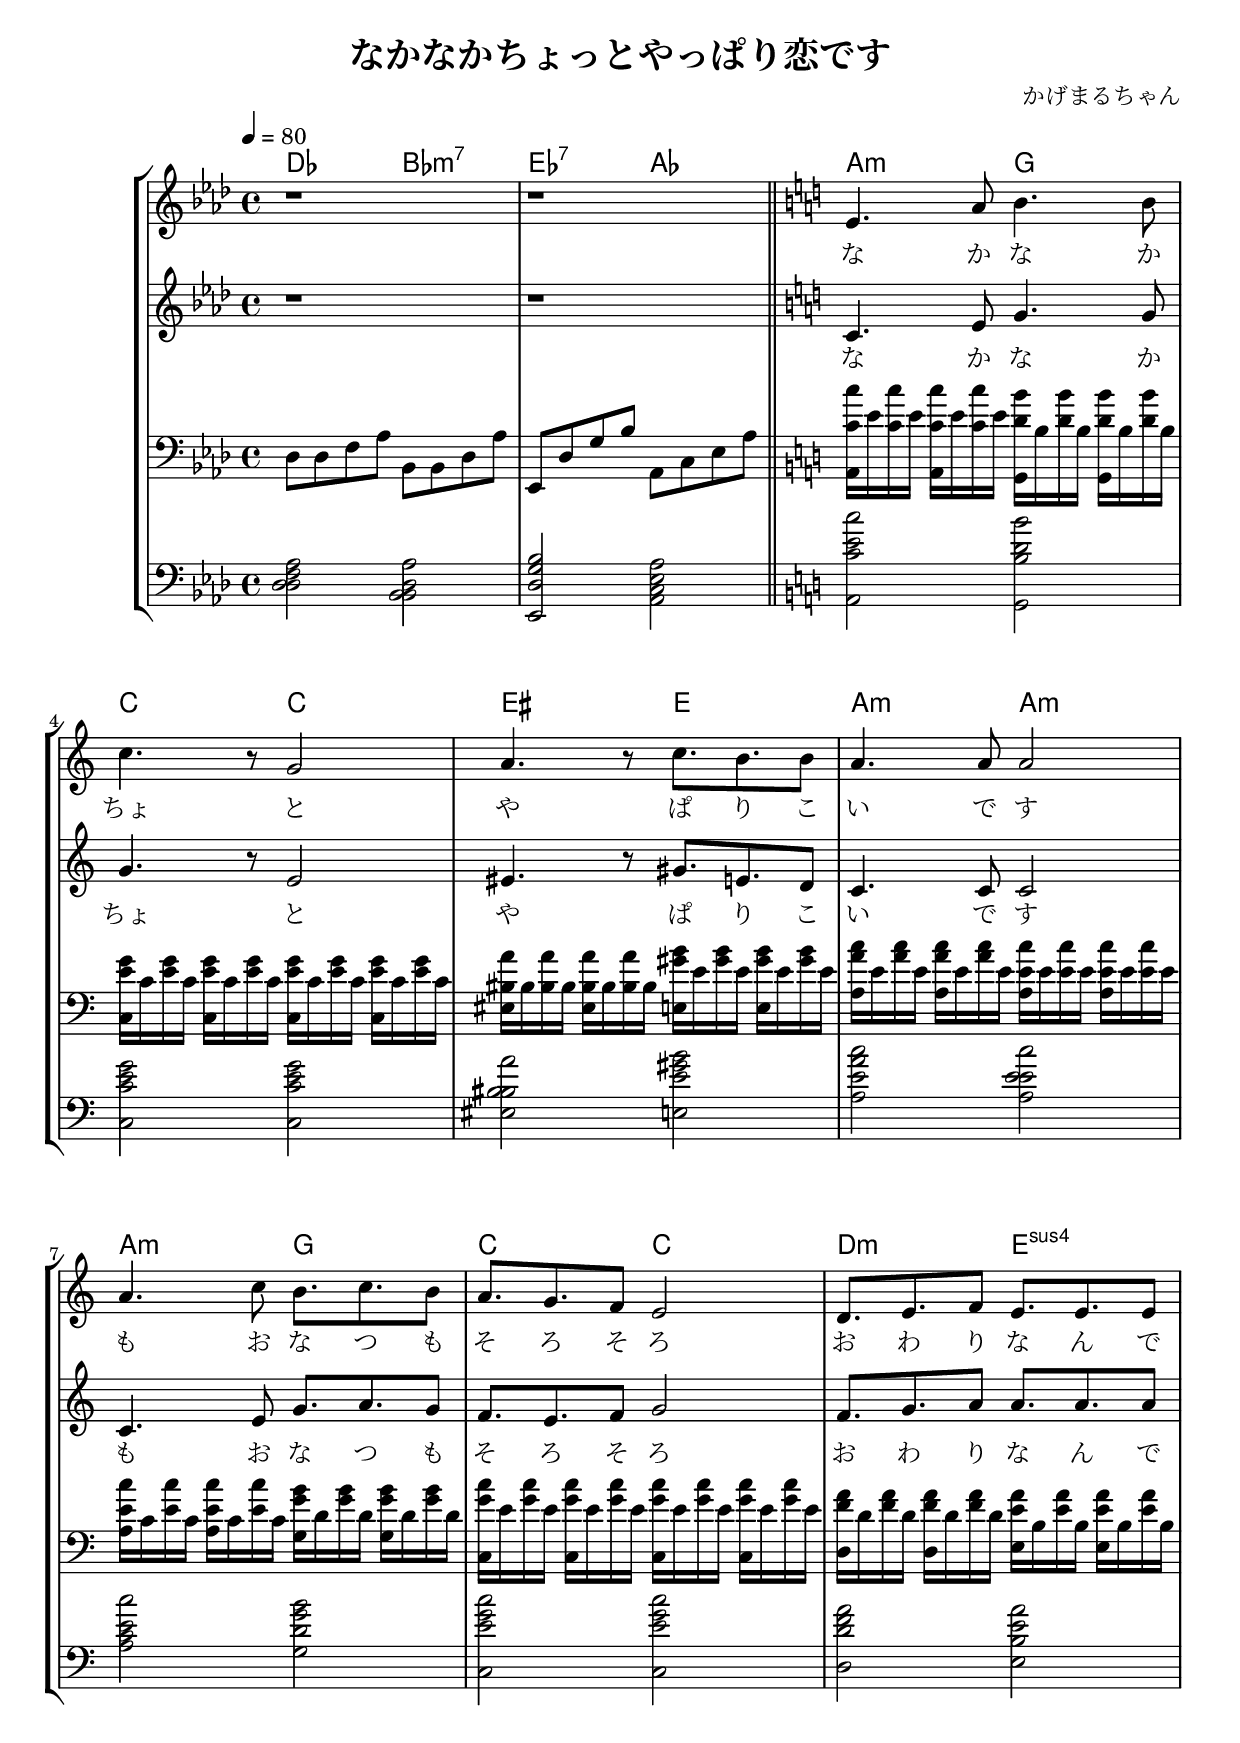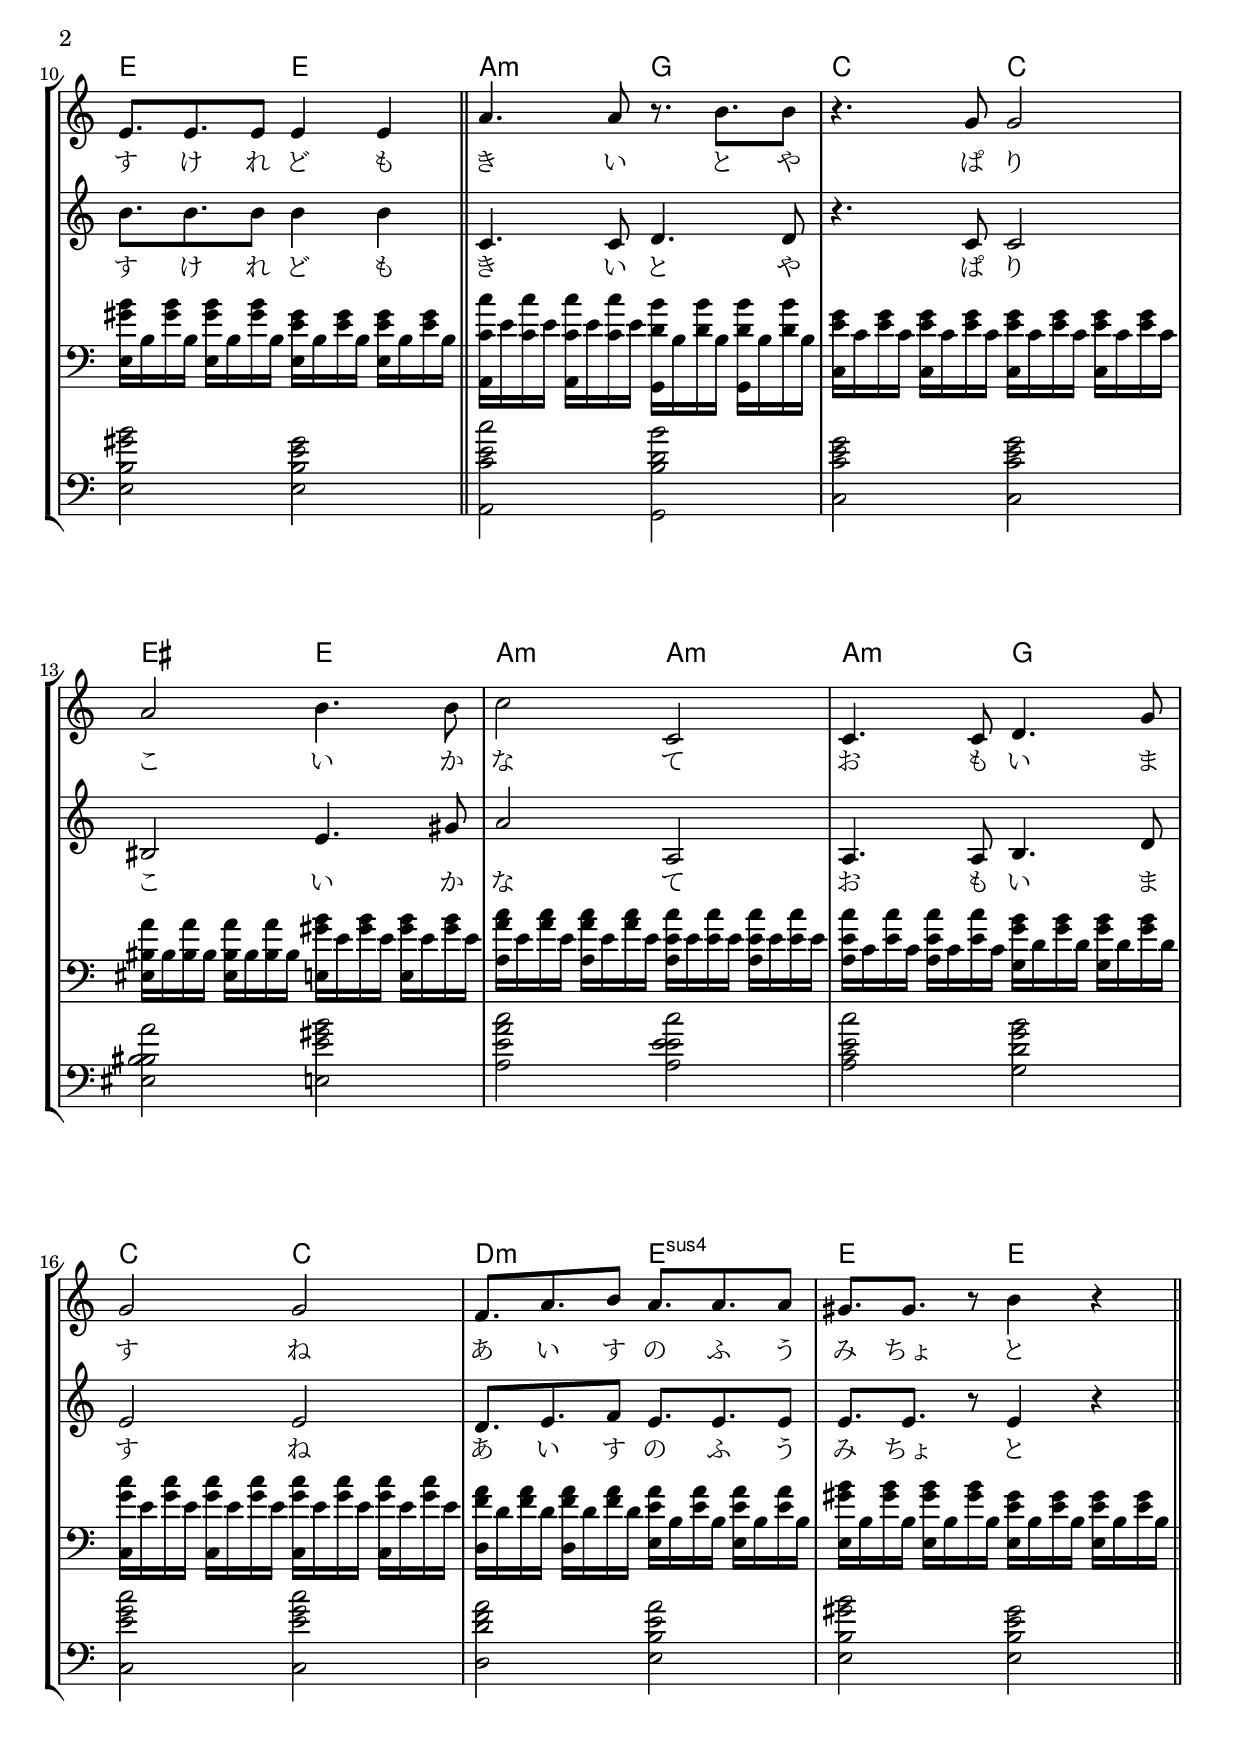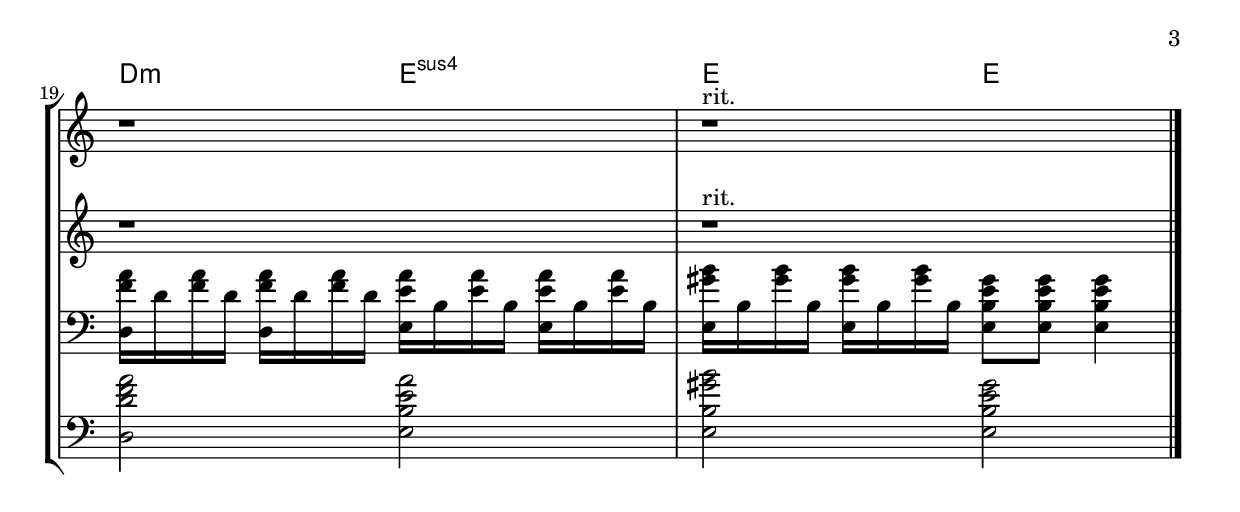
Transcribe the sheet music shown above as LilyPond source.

\version "2.12.1"

\header {
	title = \markup {なかなかちょっとやっぱり恋です}
	composer = \markup \center-column {かげまるちゃん}
}

harmony = \chordmode {
	des2 bes:min7 es:7 as 

	a:m g c c eis e a:m a:m a:m g c c d:m e:sus4 e e 

	a:m g c c eis e a:m a:m a:m g c c d:m e:sus4 e e 

	d:m e:sus4 e e 
}

melody = {
	\key as \major
	\tempo 4 = 80
	r1 | r1   
	\set Staff.midiInstrument = #"mmi0.34"
		\key c \major
e'4.  a'8  b'4.  b'8 
	c''4.  r8  g'2 
	a'4.  r8  c''8.  b'8.  b'8 
	a'4.  a'8  a'2 
	a'4.  c''8  b'8.  c''8.  b'8 
	a'8.  g'8.  f'8  e'2 
	d'8.  e'8.  f'8  e'8.  e'8.  e'8 
	e'8.  e'8.  e'8  e'4  e'4
	\set Staff.midiInstrument = #"mmi0.34"
	a'4.  a'8  r8.  b'8.  b'8 
	r4.  g'8  g'2 
	a'2  b'4.  b'8 
	c''2  c'2 
	c'4.  c'8  d'4.  g'8 
	g'2  g'2 
	f'8.  a'8.  b'8  a'8.  a'8.  a'8 
	gis'8.  gis'8.  r8  b'4  	r4 	r1 | r1^"rit." \bar "|."
}

words = \lyricmode {
	
	な  か  な  か  ちょ  と  や  ぱ  り  こ  い  で  す  も  お  な  つ  も  そ  ろ  そ  ろ  お  わ  り  な  ん  で  す  け  れ  ど  も  
	き  い  と  や  ぱ  り  こ  い  か  な  て  お  も  い  ま  す  ね  あ  い  す  の  ふ  う  み  ちょ  と  
	
}

secondmelody = {
	\key as \major
	\tempo 4 = 80
	r1 | r1   
	\set Staff.midiInstrument = #"fss0.32"
		\key c \major
c'4.  e'8  g'4.  g'8 
	g'4.  r8  e'2 
	eis'4.  r8  gis'8.  e'8.  d'8 
	c'4.  c'8  c'2 
	c'4.  e'8  g'8.  a'8.  g'8 
	f'8.  e'8.  f'8  g'2 
	f'8.  g'8.  a'8  a'8.  a'8.  a'8 
	b'8.  b'8.  b'8  b'4  b'4
	\set Staff.midiInstrument = #"fss0.32"
	c'4.  c'8  d'4.  d'8 
	r4.  c'8  c'2 
	bis2  e'4.  gis'8 
	a'2  a2 
	a4.  a8  b4.  d'8 
	e'2  e'2 
	d'8.  e'8.  f'8  e'8.  e'8.  e'8 
	e'8.  e'8.  r8  e'4  	r4 	r1 | r1^"rit." \bar "|."
}

secondwords = \lyricmode {
	
	な  か  な  か  ちょ  と  や  ぱ  り  こ  い  で  す  も  お  な  つ  も  そ  ろ  そ  ろ  お  わ  り  な  ん  で  す  け  れ  ど  も  
	き  い  と  や  ぱ  り  こ  い  か  な  て  お  も  い  ま  す  ね  あ  い  す  の  ふ  う  み  ちょ  と  
	
}

tempochange = {
	\tempo 4 = 80
	r1 | r1 \bar "||"
	\tempo 4 = 80
	r1 | r1 | r1 | r1 | r1 | r1 | r1 | r1 \bar "||"
	\tempo 4 = 80
	r1 | r1 | r1 | r1 | r1 | r1 | r1 | r1 \bar "||"
	\tempo 4 = 80
	r1 | \tempo 4 = 60 r2 \tempo 4 = 53 r2 \bar "|."
}

mainacc = {
	\clef bass
	\set Staff.midiInstrument = #"Acoustic Guitar (steel)"
	\key as \major
	\tempo 4 = 80
	des8 des8 f8 as8
	bes,8 bes,8 des8 as8
	es,8 des8 g8 bes8
	as,8 c8 es8 as8
	\bar "||"

	\set Staff.midiInstrument = #"Shakuhachi"
	\key c \major
	<a, c' c''>16 e'16 <c' c''>16 e'16   <a, c' c''>16 e'16 <c' c''>16 e'16
	<g, d' b'>16 b16 <d' b'>16 b16   <g, d' b'>16 b16 <d' b'>16 b16
	<c e' g'>16 c'16 <e' g'>16 c'16   <c e' g'>16 c'16 <e' g'>16 c'16
	<c e' g'>16 c'16 <e' g'>16 c'16   <c e' g'>16 c'16 <e' g'>16 c'16
	<eis bis a'>16 bis16 <bis a'>16 bis16   <eis bis a'>16 bis16 <bis a'>16 bis16
	<e gis' b'>16 e'16 <gis' b'>16 e'16   <e gis' b'>16 e'16 <gis' b'>16 e'16
	<a a' c''>16 e'16 <a' c''>16 e'16   <a a' c''>16 e'16 <a' c''>16 e'16
	<a e' c''>16 e'16 <e' c''>16 e'16   <a e' c''>16 e'16 <e' c''>16 e'16
	<a e' c''>16 c'16 <e' c''>16 c'16   <a e' c''>16 c'16 <e' c''>16 c'16
	<g g' b'>16 d'16 <g' b'>16 d'16   <g g' b'>16 d'16 <g' b'>16 d'16
	<c g' c''>16 e'16 <g' c''>16 e'16   <c g' c''>16 e'16 <g' c''>16 e'16
	<c g' c''>16 e'16 <g' c''>16 e'16   <c g' c''>16 e'16 <g' c''>16 e'16
	<d f' a'>16 d'16 <f' a'>16 d'16   <d f' a'>16 d'16 <f' a'>16 d'16
	<e e' a'>16 b16 <e' a'>16 b16   <e e' a'>16 b16 <e' a'>16 b16
	<e gis' b'>16 b16 <gis' b'>16 b16   <e gis' b'>16 b16 <gis' b'>16 b16
	<e e' gis'>16 b16 <e' gis'>16 b16   <e e' gis'>16 b16 <e' gis'>16 b16
	\bar "||"

	\set Staff.midiInstrument = #"Shamisen"
	<a, c' c''>16 e'16 <c' c''>16 e'16   <a, c' c''>16 e'16 <c' c''>16 e'16
	<g, d' b'>16 b16 <d' b'>16 b16   <g, d' b'>16 b16 <d' b'>16 b16
	<c e' g'>16 c'16 <e' g'>16 c'16   <c e' g'>16 c'16 <e' g'>16 c'16
	<c e' g'>16 c'16 <e' g'>16 c'16   <c e' g'>16 c'16 <e' g'>16 c'16
	<eis bis a'>16 bis16 <bis a'>16 bis16   <eis bis a'>16 bis16 <bis a'>16 bis16
	<e gis' b'>16 e'16 <gis' b'>16 e'16   <e gis' b'>16 e'16 <gis' b'>16 e'16
	<a a' c''>16 e'16 <a' c''>16 e'16   <a a' c''>16 e'16 <a' c''>16 e'16
	<a e' c''>16 e'16 <e' c''>16 e'16   <a e' c''>16 e'16 <e' c''>16 e'16
	<a e' c''>16 c'16 <e' c''>16 c'16   <a e' c''>16 c'16 <e' c''>16 c'16
	<g g' b'>16 d'16 <g' b'>16 d'16   <g g' b'>16 d'16 <g' b'>16 d'16
	<c g' c''>16 e'16 <g' c''>16 e'16   <c g' c''>16 e'16 <g' c''>16 e'16
	<c g' c''>16 e'16 <g' c''>16 e'16   <c g' c''>16 e'16 <g' c''>16 e'16
	<d f' a'>16 d'16 <f' a'>16 d'16   <d f' a'>16 d'16 <f' a'>16 d'16
	<e e' a'>16 b16 <e' a'>16 b16   <e e' a'>16 b16 <e' a'>16 b16
	<e gis' b'>16 b16 <gis' b'>16 b16   <e gis' b'>16 b16 <gis' b'>16 b16
	<e e' gis'>16 b16 <e' gis'>16 b16   <e e' gis'>16 b16 <e' gis'>16 b16
	\bar "||"

	\set Staff.midiInstrument = #"Taiko Drum"
	<d f' a'>16 d'16 <f' a'>16 d'16   <d f' a'>16 d'16 <f' a'>16 d'16
	<e e' a'>16 b16 <e' a'>16 b16   <e e' a'>16 b16 <e' a'>16 b16
	<e gis' b'>16 b16 <gis' b'>16 b16   <e gis' b'>16 b16 <gis' b'>16 b16
	<e b e' gis'>8 <e b e' gis'>8 <e b e' gis'>4
	\bar "|."
}

subacc = {
	\clef bass
	\set Staff.midiInstrument = #"Electric Guitar (clean)"
	\key as \major
	\tempo 4 = 80
	<des des f as>2
	<bes, bes, des as>2
	<es, des g bes>2
	<as, c es as>2
	\bar "||"

	\set Staff.midiInstrument = #"Orchestra Hit"
	\key c \major
	<a, e' c' c''>2
	<g, b d' b'>2
	<c c' e' g'>2
	<c c' e' g'>2
	<eis bis bis a'>2
	<e e' gis' b'>2
	<a e' a' c''>2
	<a e' e' c''>2
	<a c' e' c''>2
	<g d' g' b'>2
	<c e' g' c''>2
	<c e' g' c''>2
	<d d' f' a'>2
	<e b e' a'>2
	<e b gis' b'>2
	<e b e' gis'>2
	\bar "||"

	\set Staff.midiInstrument = #"Orchestra Hit"
	<a, e' c' c''>2
	<g, b d' b'>2
	<c c' e' g'>2
	<c c' e' g'>2
	<eis bis bis a'>2
	<e e' gis' b'>2
	<a e' a' c''>2
	<a e' e' c''>2
	<a c' e' c''>2
	<g d' g' b'>2
	<c e' g' c''>2
	<c e' g' c''>2
	<d d' f' a'>2
	<e b e' a'>2
	<e b gis' b'>2
	<e b e' gis'>2
	\bar "||"

	\set Staff.midiInstrument = #"Orchestra Hit"
	<d d' f' a'>2
	<e b e' a'>2
	<e b gis' b'>2
	<e b e' gis'>2
	\bar "|."
}

percA = {
	\drummode {
	r1 |r1 \bar "||"
	r1  |hh4 hh4 hh4 hh4  |r1  |hh4 hh4 hh4 hh4  |r1  |hh4 hh4 hh4 hh4  |r1  |hh4 hh4 hh2  \bar "||"
	r1  |hh4 hh4 hh4 hh4  |r1  |hh4 hh4 hh4 hh4  |r1  |hh4 hh4 hh4 hh4  |r1  |hh4 hh4 hh2  \bar "||"
	r1  |hh4 hh4 hh2  \bar "|."
	}
}

percB = {
	\drummode {
	r1 |r1 \bar "||"
	sn4 sn4 sn4 sn4  |r4 sn2 sn8. sn16  |sn4 sn4 sn4 sn4  |r4 sn2 sn8. sn16  |sn4 sn4 sn4 sn4  |r4 sn2 sn8. sn16  |sn4 sn4 sn4 sn4  |r4 sn4 r16 sn16 sn16 sn16 sn16 sn16 sn16 sn16  \bar "||"
	sn4 sn4 sn4 sn4  |r4 sn2 sn8. sn16  |sn4 sn4 sn4 sn4  |r4 sn2 sn8. sn16  |sn4 sn4 sn4 sn4  |r4 sn2 sn8. sn16  |sn4 sn4 sn4 sn4  |r4 sn4 r16 sn16 sn16 sn16 sn16 sn16 sn16 sn16  \bar "||"
	sn4 sn4 sn4 sn4  |r4 sn4 r16 sn16 sn16 sn16 sn16 sn16 sn16 sn16  \bar "|."
	}
}

percC = {
	\drummode {
	r1 |r1 \bar "||"
	bd16 bd16 bd16 bd16 bd16 bd16 bd16 bd16 bd16 bd16 bd16 bd16 bd16 bd16 bd16 bd16  |bd8 bd8 bd8 bd8 bd8 bd8 bd8 bd8  |bd16 bd16 bd16 bd16 bd16 bd16 bd16 bd16 bd16 bd16 bd16 bd16 bd16 bd16 bd16 bd16  |bd8 bd8 bd8 bd8 bd8 bd8 bd8 bd8  |bd16 bd16 bd16 bd16 bd16 bd16 bd16 bd16 bd16 bd16 bd16 bd16 bd16 bd16 bd16 bd16  |bd8 bd8 bd8 bd8 bd8 bd8 bd8 bd8  |bd16 bd16 bd16 bd16 bd16 bd16 bd16 bd16 bd16 bd16 bd16 bd16 bd16 bd16 bd16 bd16  |bd8 bd8 bd8 bd8 bd8 bd8 bd8 bd8  \bar "||"
	bd16 bd16 bd16 bd16 bd16 bd16 bd16 bd16 bd16 bd16 bd16 bd16 bd16 bd16 bd16 bd16  |bd8 bd8 bd8 bd8 bd8 bd8 bd8 bd8  |bd16 bd16 bd16 bd16 bd16 bd16 bd16 bd16 bd16 bd16 bd16 bd16 bd16 bd16 bd16 bd16  |bd8 bd8 bd8 bd8 bd8 bd8 bd8 bd8  |bd16 bd16 bd16 bd16 bd16 bd16 bd16 bd16 bd16 bd16 bd16 bd16 bd16 bd16 bd16 bd16  |bd8 bd8 bd8 bd8 bd8 bd8 bd8 bd8  |bd16 bd16 bd16 bd16 bd16 bd16 bd16 bd16 bd16 bd16 bd16 bd16 bd16 bd16 bd16 bd16  |bd8 bd8 bd8 bd8 bd8 bd8 bd8 bd8  \bar "||"
	bd16 bd16 bd16 bd16 bd16 bd16 bd16 bd16 bd16 bd16 bd16 bd16 bd16 bd16 bd16 bd16  |bd8 bd8 bd8 bd8 bd8 bd8 bd8 bd8  \bar "|."
	}
}

percD = {
	\drummode {
	r1 |r1 \bar "||"
	r1  |r8 hho4 hho4 hho4 hho8  |r1  |r8 hho4 hho4 hho4 hho8  |r1  |r8 hho4 hho4 hho4 hho8  |r1  |r8 hho4 hho2 r8  \bar "||"
	r1  |r8 hho4 hho4 hho4 hho8  |r1  |r8 hho4 hho4 hho4 hho8  |r1  |r8 hho4 hho4 hho4 hho8  |r1  |r8 hho4 hho2 r8  \bar "||"
	r1  |r8 hho4 hho2 r8  \bar "|."
	}
}

percE = {
	\drummode {
	r1 |r1 \bar "||"
	cymc4 cymc4 cymc4 cymc4  |r1 |cymc4 cymc4 cymc4 cymc4  |r1 |cymc4 cymc4 cymc4 cymc4  |r1 |cymc4 cymc4 cymc4 cymc4  |r1 \bar "||"
	cymc4 cymc4 cymc4 cymc4  |r1 |cymc4 cymc4 cymc4 cymc4  |r1 |cymc4 cymc4 cymc4 cymc4  |r1 |cymc4 cymc4 cymc4 cymc4  |r1 \bar "||"
	cymc4 cymc4 cymc4 cymc4  |r1 \bar "|."
	}
}

percF = {
	\drummode {
	r1 | r1 \bar "||"
	r8 tommh2 tommh8. tommh16 tommh8  |r1 |r8 tommh2 tommh8. tommh16 tommh8  |r1 |r8 tommh2 tommh8. tommh16 tommh8  |r1 |r8 tommh2 tommh8. tommh16 tommh8  |r1 \bar "||"
	r8 tommh2 tommh8. tommh16 tommh8  |r1 |r8 tommh2 tommh8. tommh16 tommh8  |r1 |r8 tommh2 tommh8. tommh16 tommh8  |r1 |r8 tommh2 tommh8. tommh16 tommh8  |r1 \bar "||"
	r8 tommh2 tommh8. tommh16 tommh8  |r1 \bar "|."
	}
}

percG = {
	\drummode {
	r1 | r1 \bar "||"
	r4. toml16 toml2 toml16  |r1 |r4. toml16 toml2 toml16  |r1 |r4. toml16 toml2 toml16  |r1 |r4. toml16 toml2 toml16  |r1 \bar "||"
	r4. toml16 toml2 toml16  |r1 |r4. toml16 toml2 toml16  |r1 |r4. toml16 toml2 toml16  |r1 |r4. toml16 toml2 toml16  |r1 \bar "||"
	r4. toml16 toml2 toml16  |r1 \bar "|."
	}
}

\score {
	<<
		\new StaffGroup <<
			\new ChordNames {\harmony}
			\new Voice = "melody" {\melody}
			\new Lyrics \lyricsto "melody" \words
			\new Voice = "secondmelody" {\secondmelody}
			\new Lyrics \lyricsto "secondmelody" \secondwords
			\new Staff = "mainacc" {\mainacc}
			\new Staff = "subacc" {\subacc}
		>>
	>>
	\layout { }
}
